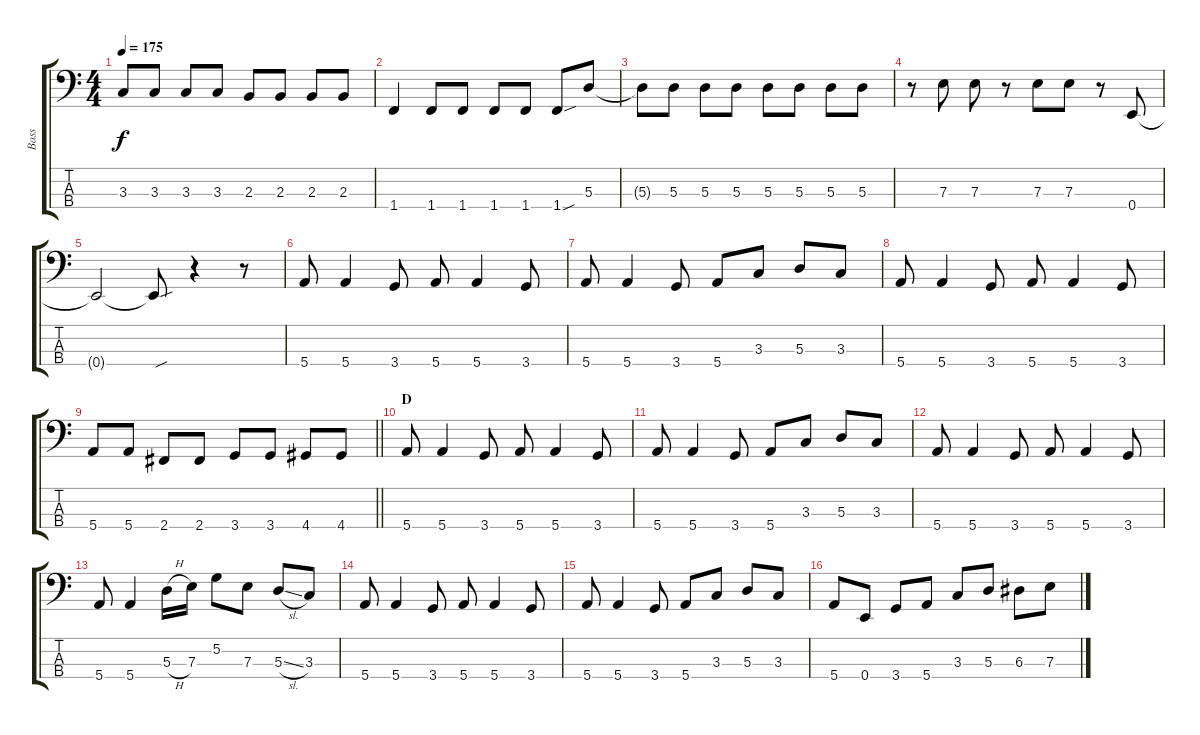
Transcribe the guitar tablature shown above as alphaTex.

\track ("Bass" "Bass") {instrument electricbassfinger}
\staff {score tabs}
\tuning (G2 D2 A1 E1) {hide}
\ts (4 4)
\tempo 175
\clef f4
\ks c
3.3.8{dy f} 3.3.8 3.3.8 3.3.8 2.3.8 2.3.8 2.3.8 2.3.8 |
1.4.4 1.4.8 1.4.8 1.4.8 1.4.8 1.4{sou}.8 5.3.8 |
5.3{t}.8 5.3.8 5.3.8 5.3.8 5.3.8 5.3.8 5.3.8 5.3.8 |
r.8 7.3.8 7.3.8 r.8 7.3.8 7.3.8 r.8 0.4.8 |
0.4{t}.2 0.4{sou t}.8 r.4 r.8 |
5.4.8 5.4.4 3.4.8 5.4.8 5.4.4 3.4.8 |
5.4.8 5.4.4 3.4.8 5.4.8 3.3.8 5.3.8 3.3.8 |
5.4.8 5.4.4 3.4.8 5.4.8 5.4.4 3.4.8 |
\barLineRight lightlight
5.4.8 5.4.8 2.4.8 2.4.8 3.4.8 3.4.8 4.4.8 4.4.8 |
\section ("" "D")
5.4.8 5.4.4 3.4.8 5.4.8 5.4.4 3.4.8 |
5.4.8 5.4.4 3.4.8 5.4.8 3.3.8 5.3.8 3.3.8 |
5.4.8 5.4.4 3.4.8 5.4.8 5.4.4 3.4.8 |
5.4.8 5.4.4 5.3{h}.16 7.3.16 5.2.8 7.3.8 5.3{sl}.8 3.3.8 |
5.4.8 5.4.4 3.4.8 5.4.8 5.4.4 3.4.8 |
5.4.8 5.4.4 3.4.8 5.4.8 3.3.8 5.3.8 3.3.8 |
5.4.8 0.4.8 3.4.8 5.4.8 3.3.8 5.3.8 6.3.8 7.3.8
